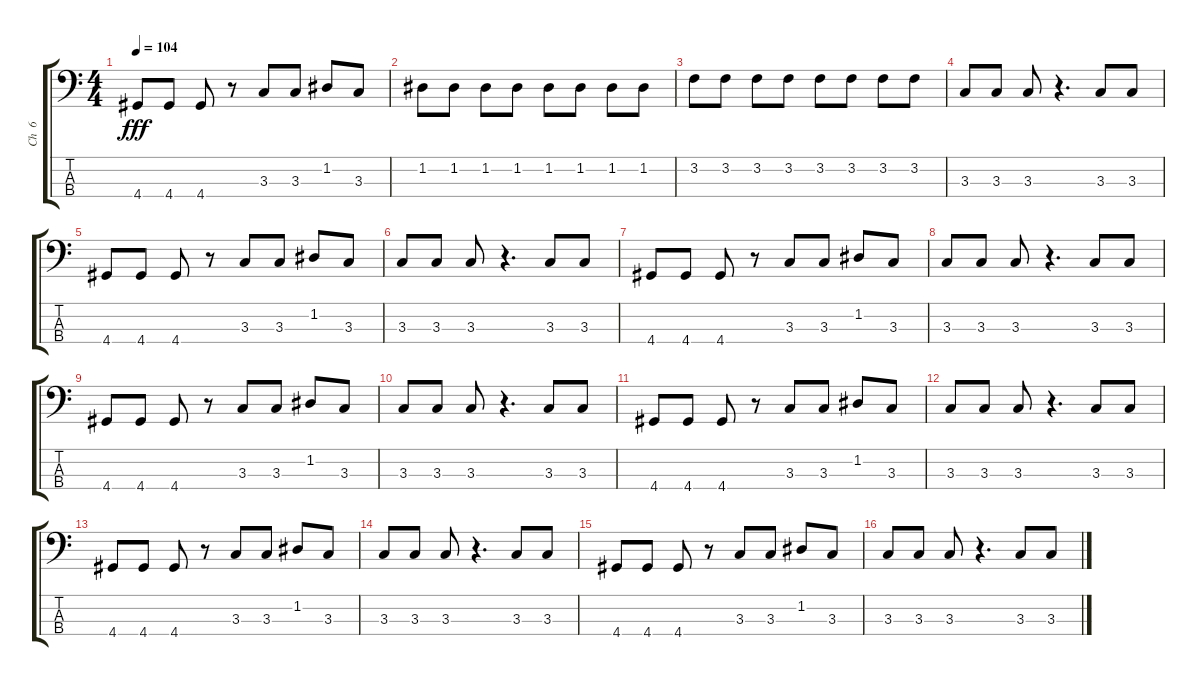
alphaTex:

\track ("Ch  6   " "Ch  6   ") {instrument electricbasspick}
\staff {score tabs}
\tuning (G2 D2 A1 E1) {hide}
\ts (4 4)
\tempo 104
\clef f4
\ks c
4.4.8{dy fff} 4.4.8 4.4.8 r.8 3.3.8 3.3.8 1.2.8 3.3.8 |
1.2.8 1.2.8 1.2.8 1.2.8 1.2.8 1.2.8 1.2.8 1.2.8 |
3.2.8 3.2.8 3.2.8 3.2.8 3.2.8 3.2.8 3.2.8 3.2.8 |
3.3.8 3.3.8 3.3.8 r.4{d} 3.3.8 3.3.8 |
4.4.8 4.4.8 4.4.8 r.8 3.3.8 3.3.8 1.2.8 3.3.8 |
3.3.8 3.3.8 3.3.8 r.4{d} 3.3.8 3.3.8 |
4.4.8 4.4.8 4.4.8 r.8 3.3.8 3.3.8 1.2.8 3.3.8 |
3.3.8 3.3.8 3.3.8 r.4{d} 3.3.8 3.3.8 |
4.4.8 4.4.8 4.4.8 r.8 3.3.8 3.3.8 1.2.8 3.3.8 |
3.3.8 3.3.8 3.3.8 r.4{d} 3.3.8 3.3.8 |
4.4.8 4.4.8 4.4.8 r.8 3.3.8 3.3.8 1.2.8 3.3.8 |
3.3.8 3.3.8 3.3.8 r.4{d} 3.3.8 3.3.8 |
4.4.8 4.4.8 4.4.8 r.8 3.3.8 3.3.8 1.2.8 3.3.8 |
3.3.8 3.3.8 3.3.8 r.4{d} 3.3.8 3.3.8 |
4.4.8 4.4.8 4.4.8 r.8 3.3.8 3.3.8 1.2.8 3.3.8 |
3.3.8 3.3.8 3.3.8 r.4{d} 3.3.8 3.3.8
